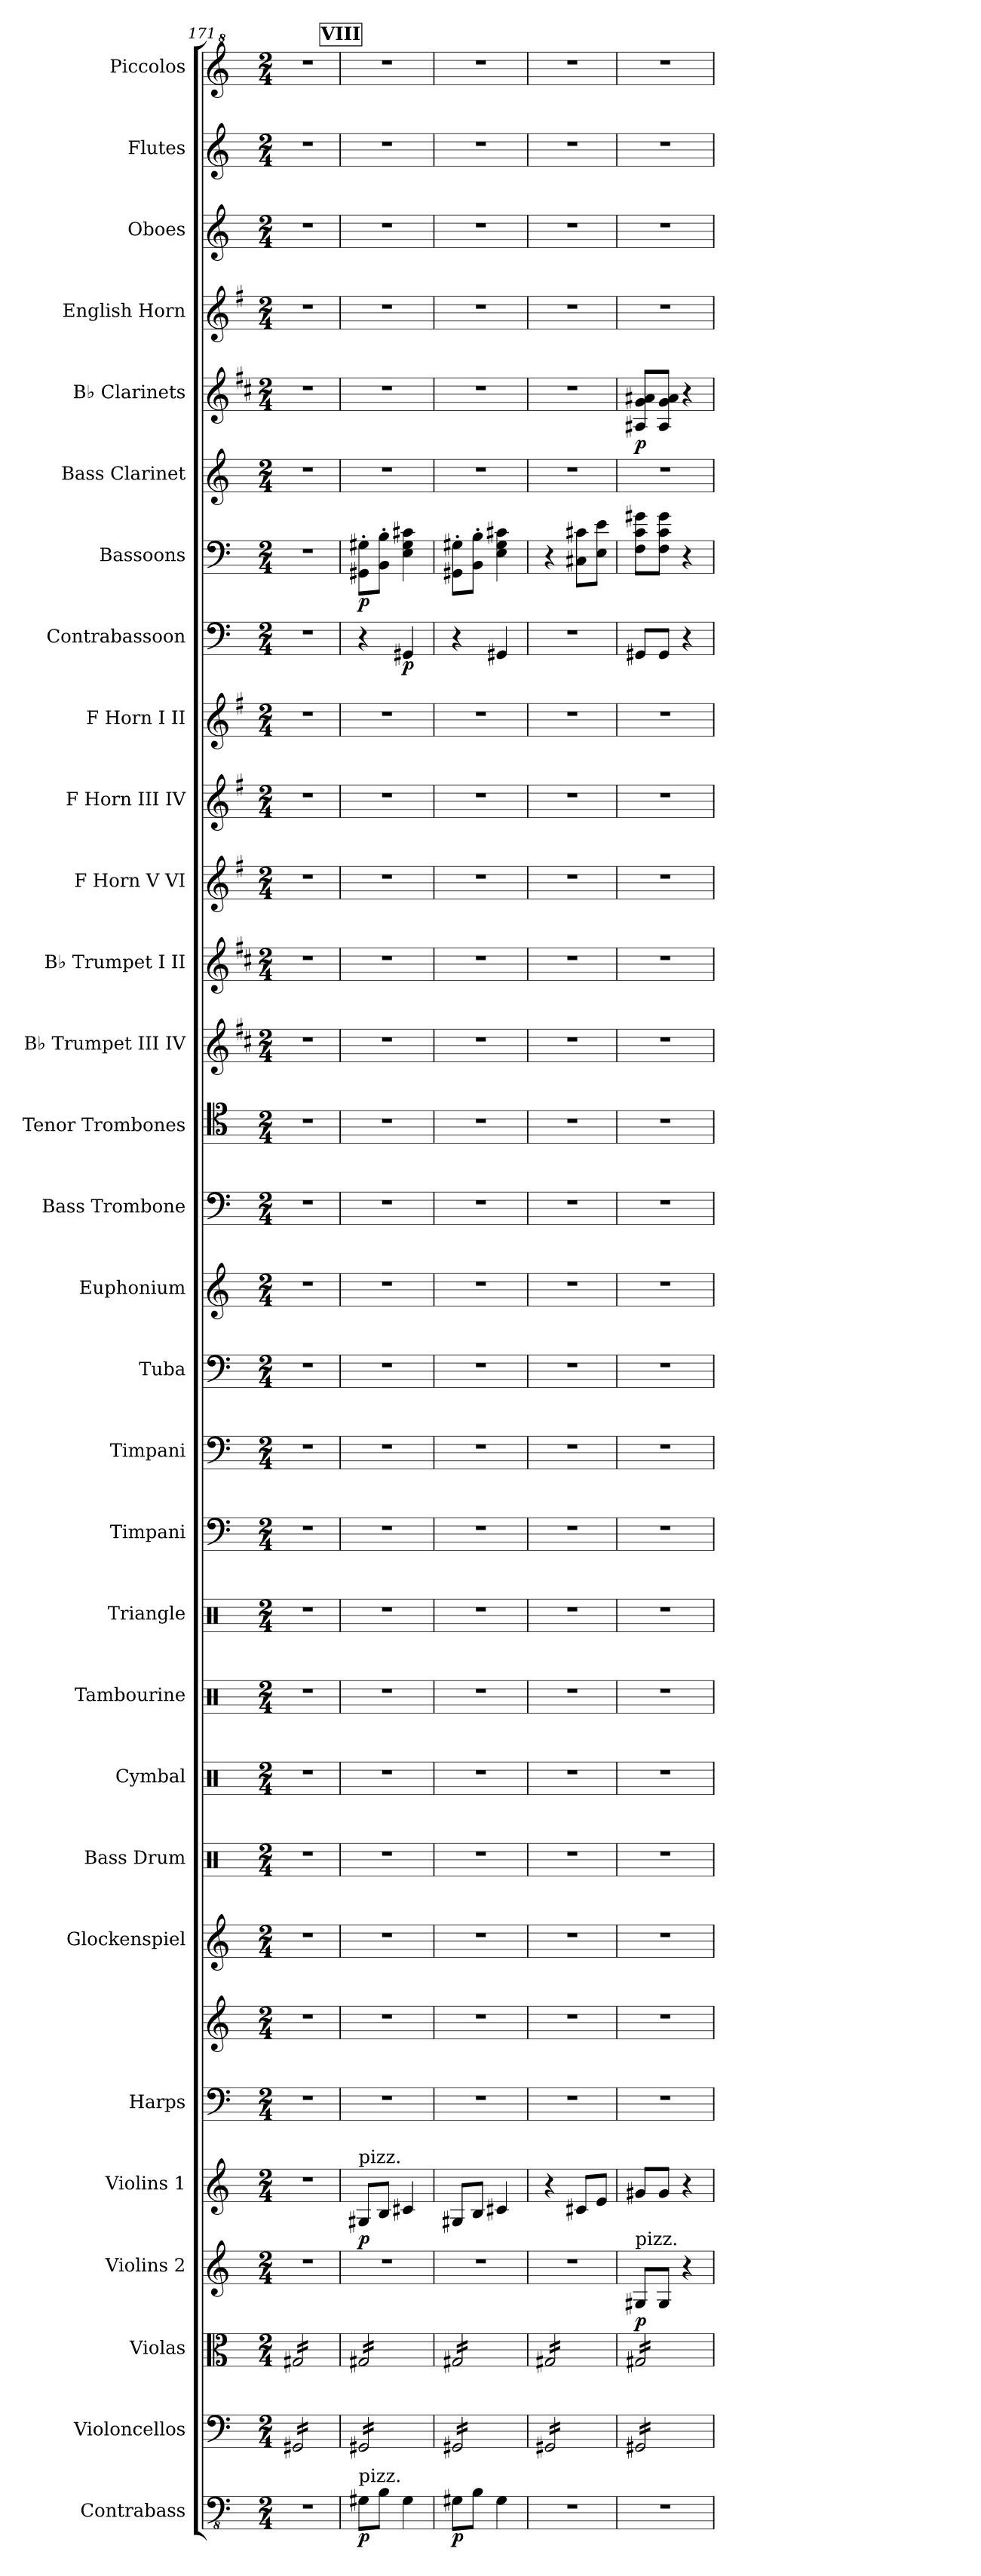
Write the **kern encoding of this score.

**kern	**dynam	**kern	**kern	**kern	**dynam	**kern	**dynam	**kern	**kern	**kern	**kern	**kern	**kern	**kern	**kern	**kern	**kern	**kern	**kern	**kern	**kern	**kern	**kern	**kern	**kern	**kern	**dynam	**kern	**dynam	**kern	**kern	**dynam	**kern	**kern	**kern	**kern
*part30	*part30	*part29	*part28	*part27	*part27	*part26	*part26	*part25	*part25	*part24	*part23	*part22	*part21	*part20	*part19	*part18	*part17	*part16	*part15	*part14	*part13	*part12	*part11	*part10	*part9	*part8	*part8	*part7	*part7	*part6	*part5	*part5	*part4	*part3	*part2	*part1
*staff31	*staff31	*staff30	*staff29	*staff28	*staff28	*staff27	*staff27	*staff26	*staff25	*staff24	*staff23	*staff22	*staff21	*staff20	*staff19	*staff18	*staff17	*staff16	*staff15	*staff14	*staff13	*staff12	*staff11	*staff10	*staff9	*staff8	*staff8	*staff7	*staff7	*staff6	*staff5	*staff5	*staff4	*staff3	*staff2	*staff1
*I"Contrabass	*	*I"Violoncellos	*I"Violas	*I"Violins 2	*	*I"Violins 1	*	*I"Harps	*	*I"Glockenspiel	*I"Bass Drum	*I"Cymbal	*I"Tambourine	*I"Triangle	*I"Timpani	*I"Timpani	*I"Tuba	*I"Euphonium	*I"Bass Trombone	*I"Tenor Trombones	*I"B♭ Trumpet III IV	*I"B♭ Trumpet I II	*I"F Horn V VI	*I"F Horn III IV	*I"F Horn I II	*I"Contrabassoon	*	*I"Bassoons	*	*I"Bass Clarinet	*I"B♭ Clarinets	*	*I"English Horn	*I"Oboes	*I"Flutes	*I"Piccolos
*I'Cb.	*	*I'Vc.	*I'Vla.	*I'Vln. 2	*	*I'Vln. 1	*	*I'Hrp.	*	*I'Glk.	*I'B. Dr.	*I'Cym.	*I'Tamb.	*I'Trgl.	*I'Timp.	*I'Timp.	*I'Tba.	*I'Euph.	*I'Tbn.	*I'Tbn.	*I'B♭ Tpt.	*I'B♭ Tpt.	*I'F Hn.	*I'F Hn.	*I'F Hn.	*I'Cbsn.	*	*I'Bsn.	*	*I'B. Cl.	*I'B♭ Cl.	*	*I'E. Hn.	*I'Ob.	*I'Fl.	*I'Picc.
*clefFv4	*	*clefF4	*clefC3	*clefG2	*	*clefG2	*	*clefF4	*clefG2	*clefG2	*clefX	*clefX	*clefX	*clefX	*clefF4	*clefF4	*clefF4	*clefG2	*clefF4	*clefC4	*clefG2	*clefG2	*clefG2	*clefG2	*clefG2	*clefF4	*	*clefF4	*	*clefG2	*clefG2	*	*clefG2	*clefG2	*clefG2	*clefG^2
*	*	*	*	*	*	*	*	*	*	*ITrd-14c-24	*	*	*	*	*	*	*	*ITrd8c14	*	*	*ITrd1c2	*ITrd1c2	*ITrd4c7	*ITrd4c7	*ITrd4c7	*ITrd7c12	*	*	*	*ITrd8c14	*ITrd1c2	*	*ITrd4c7	*	*	*
*k[]	*	*k[]	*k[]	*k[]	*	*k[]	*	*k[]	*k[]	*k[]	*k[]	*k[]	*k[]	*k[]	*k[]	*k[]	*k[]	*k[]	*k[]	*k[]	*k[]	*k[]	*k[]	*k[]	*k[]	*k[]	*	*k[]	*	*k[]	*k[]	*	*k[]	*k[]	*k[]	*k[]
*M2/4	*	*M2/4	*M2/4	*M2/4	*	*M2/4	*	*M2/4	*M2/4	*M2/4	*M2/4	*M2/4	*M2/4	*M2/4	*M2/4	*M2/4	*M2/4	*M2/4	*M2/4	*M2/4	*M2/4	*M2/4	*M2/4	*M2/4	*M2/4	*M2/4	*	*M2/4	*	*M2/4	*M2/4	*	*M2/4	*M2/4	*M2/4	*M2/4
=171	=171	=171	=171	=171	=171	=171	=171	=171	=171	=171	=171	=171	=171	=171	=171	=171	=171	=171	=171	=171	=171	=171	=171	=171	=171	=171	=171	=171	=171	=171	=171	=171	=171	=171	=171	=171
*	*	*tremolo	*	*	*	*	*	*	*	*	*	*	*	*	*	*	*	*	*	*	*	*	*	*	*	*	*	*	*	*	*	*	*	*	*	*
*	*	*	*tremolo	*	*	*	*	*	*	*	*	*	*	*	*	*	*	*	*	*	*	*	*	*	*	*	*	*	*	*	*	*	*	*	*	*
2r	.	16GG#X/LL	16G#X/LL	2r	.	2r	.	2r	2r	2r	2r	2r	2r	2r	2r	2r	2r	2r	2r	2r	2r	2r	2r	2r	2r	2r	.	2r	.	2r	2r	.	2r	2r	2r	2r
.	.	16GG#X/	16G#X/	.	.	.	.	.	.	.	.	.	.	.	.	.	.	.	.	.	.	.	.	.	.	.	.	.	.	.	.	.	.	.	.	.
.	.	16GG#X/	16G#X/	.	.	.	.	.	.	.	.	.	.	.	.	.	.	.	.	.	.	.	.	.	.	.	.	.	.	.	.	.	.	.	.	.
.	.	16GG#X/	16G#X/	.	.	.	.	.	.	.	.	.	.	.	.	.	.	.	.	.	.	.	.	.	.	.	.	.	.	.	.	.	.	.	.	.
.	.	16GG#X/	16G#X/	.	.	.	.	.	.	.	.	.	.	.	.	.	.	.	.	.	.	.	.	.	.	.	.	.	.	.	.	.	.	.	.	.
.	.	16GG#X/	16G#X/	.	.	.	.	.	.	.	.	.	.	.	.	.	.	.	.	.	.	.	.	.	.	.	.	.	.	.	.	.	.	.	.	.
.	.	16GG#X/	16G#X/	.	.	.	.	.	.	.	.	.	.	.	.	.	.	.	.	.	.	.	.	.	.	.	.	.	.	.	.	.	.	.	.	.
.	.	16GG#X/JJ	16G#X/JJ	.	.	.	.	.	.	.	.	.	.	.	.	.	.	.	.	.	.	.	.	.	.	.	.	.	.	.	.	.	.	.	.	.
!!LO:REH:place=s1:a:B:fs=14:t=VIII
=172	=172	=172	=172	=172	=172	=172	=172	=172	=172	=172	=172	=172	=172	=172	=172	=172	=172	=172	=172	=172	=172	=172	=172	=172	=172	=172	=172	=172	=172	=172	=172	=172	=172	=172	=172	=172
!	!	!	!	!	!	!LO:TX:a:t=pizz.	!	!	!	!	!	!	!	!	!	!	!	!	!	!	!	!	!	!	!	!	!	!	!	!	!	!	!	!	!	!
!LO:TX:a:t=pizz.	!	!	!	!	!	!	!	!	!	!	!	!	!	!	!	!	!	!	!	!	!	!	!	!	!	!	!	!	!	!	!	!	!	!	!	!
!	!LO:DY:b	!	!	!	!	!	!LO:DY:b	!	!	!	!	!	!	!	!	!	!	!	!	!	!	!	!	!	!	!	!	!	!LO:DY:b	!	!	!	!	!	!	!
8GG#X\L	p	16GG#X/LL	16G#X/LL	2r	.	8G#X/L	p	2r	2r	2r	2r	2r	2r	2r	2r	2r	2r	2r	2r	2r	2r	2r	2r	2r	2r	4r	.	8GG#X\' 8G#X\'L	p	2r	2r	.	2r	2r	2r	2r
.	.	16GG#X/	16G#X/	.	.	.	.	.	.	.	.	.	.	.	.	.	.	.	.	.	.	.	.	.	.	.	.	.	.	.	.	.	.	.	.	.
8BB\J	.	16GG#X/	16G#X/	.	.	8B/J	.	.	.	.	.	.	.	.	.	.	.	.	.	.	.	.	.	.	.	.	.	8BB\' 8B\'J	.	.	.	.	.	.	.	.
.	.	16GG#X/	16G#X/	.	.	.	.	.	.	.	.	.	.	.	.	.	.	.	.	.	.	.	.	.	.	.	.	.	.	.	.	.	.	.	.	.
!	!	!	!	!	!	!	!	!	!	!	!	!	!	!	!	!	!	!	!	!	!	!	!	!	!	!	!LO:DY:b	!	!	!	!	!	!	!	!	!
4GG#\	.	16GG#X/	16G#X/	.	.	4c#X/	.	.	.	.	.	.	.	.	.	.	.	.	.	.	.	.	.	.	.	4GGG#X/	p	4E\ 4G#\ 4c#X\	.	.	.	.	.	.	.	.
.	.	16GG#X/	16G#X/	.	.	.	.	.	.	.	.	.	.	.	.	.	.	.	.	.	.	.	.	.	.	.	.	.	.	.	.	.	.	.	.	.
.	.	16GG#X/	16G#X/	.	.	.	.	.	.	.	.	.	.	.	.	.	.	.	.	.	.	.	.	.	.	.	.	.	.	.	.	.	.	.	.	.
.	.	16GG#X/JJ	16G#X/JJ	.	.	.	.	.	.	.	.	.	.	.	.	.	.	.	.	.	.	.	.	.	.	.	.	.	.	.	.	.	.	.	.	.
=173	=173	=173	=173	=173	=173	=173	=173	=173	=173	=173	=173	=173	=173	=173	=173	=173	=173	=173	=173	=173	=173	=173	=173	=173	=173	=173	=173	=173	=173	=173	=173	=173	=173	=173	=173	=173
!	!LO:DY:b	!	!	!	!	!	!	!	!	!	!	!	!	!	!	!	!	!	!	!	!	!	!	!	!	!	!	!	!	!	!	!	!	!	!	!
8GG#X\L	p	16GG#X/LL	16G#X/LL	2r	.	8G#X/L	.	2r	2r	2r	2r	2r	2r	2r	2r	2r	2r	2r	2r	2r	2r	2r	2r	2r	2r	4r	.	8GG#X\' 8G#X\'L	.	2r	2r	.	2r	2r	2r	2r
.	.	16GG#X/	16G#X/	.	.	.	.	.	.	.	.	.	.	.	.	.	.	.	.	.	.	.	.	.	.	.	.	.	.	.	.	.	.	.	.	.
8BB\J	.	16GG#X/	16G#X/	.	.	8B/J	.	.	.	.	.	.	.	.	.	.	.	.	.	.	.	.	.	.	.	.	.	8BB\' 8B\'J	.	.	.	.	.	.	.	.
.	.	16GG#X/	16G#X/	.	.	.	.	.	.	.	.	.	.	.	.	.	.	.	.	.	.	.	.	.	.	.	.	.	.	.	.	.	.	.	.	.
4GG#\	.	16GG#X/	16G#X/	.	.	4c#X/	.	.	.	.	.	.	.	.	.	.	.	.	.	.	.	.	.	.	.	4GGG#X/	.	4E\ 4G#\ 4c#X\	.	.	.	.	.	.	.	.
.	.	16GG#X/	16G#X/	.	.	.	.	.	.	.	.	.	.	.	.	.	.	.	.	.	.	.	.	.	.	.	.	.	.	.	.	.	.	.	.	.
.	.	16GG#X/	16G#X/	.	.	.	.	.	.	.	.	.	.	.	.	.	.	.	.	.	.	.	.	.	.	.	.	.	.	.	.	.	.	.	.	.
.	.	16GG#X/JJ	16G#X/JJ	.	.	.	.	.	.	.	.	.	.	.	.	.	.	.	.	.	.	.	.	.	.	.	.	.	.	.	.	.	.	.	.	.
=174	=174	=174	=174	=174	=174	=174	=174	=174	=174	=174	=174	=174	=174	=174	=174	=174	=174	=174	=174	=174	=174	=174	=174	=174	=174	=174	=174	=174	=174	=174	=174	=174	=174	=174	=174	=174
2r	.	16GG#X/LL	16G#X/LL	2r	.	4r	.	2r	2r	2r	2r	2r	2r	2r	2r	2r	2r	2r	2r	2r	2r	2r	2r	2r	2r	2r	.	4r	.	2r	2r	.	2r	2r	2r	2r
.	.	16GG#X/	16G#X/	.	.	.	.	.	.	.	.	.	.	.	.	.	.	.	.	.	.	.	.	.	.	.	.	.	.	.	.	.	.	.	.	.
.	.	16GG#X/	16G#X/	.	.	.	.	.	.	.	.	.	.	.	.	.	.	.	.	.	.	.	.	.	.	.	.	.	.	.	.	.	.	.	.	.
.	.	16GG#X/	16G#X/	.	.	.	.	.	.	.	.	.	.	.	.	.	.	.	.	.	.	.	.	.	.	.	.	.	.	.	.	.	.	.	.	.
.	.	16GG#X/	16G#X/	.	.	8c#X/L	.	.	.	.	.	.	.	.	.	.	.	.	.	.	.	.	.	.	.	.	.	8C#X\ 8c#X\L	.	.	.	.	.	.	.	.
.	.	16GG#X/	16G#X/	.	.	.	.	.	.	.	.	.	.	.	.	.	.	.	.	.	.	.	.	.	.	.	.	.	.	.	.	.	.	.	.	.
.	.	16GG#X/	16G#X/	.	.	8e/J	.	.	.	.	.	.	.	.	.	.	.	.	.	.	.	.	.	.	.	.	.	8E\ 8e\J	.	.	.	.	.	.	.	.
.	.	16GG#X/JJ	16G#X/JJ	.	.	.	.	.	.	.	.	.	.	.	.	.	.	.	.	.	.	.	.	.	.	.	.	.	.	.	.	.	.	.	.	.
=175	=175	=175	=175	=175	=175	=175	=175	=175	=175	=175	=175	=175	=175	=175	=175	=175	=175	=175	=175	=175	=175	=175	=175	=175	=175	=175	=175	=175	=175	=175	=175	=175	=175	=175	=175	=175
!	!	!	!	!LO:TX:a:t=pizz.	!	!	!	!	!	!	!	!	!	!	!	!	!	!	!	!	!	!	!	!	!	!	!	!	!	!	!	!	!	!	!	!
!	!	!	!	!	!LO:DY:b	!	!	!	!	!	!	!	!	!	!	!	!	!	!	!	!	!	!	!	!	!	!	!	!	!	!	!LO:DY:b	!	!	!	!
2r	.	16GG#X/LL	16G#X/LL	8G#X/L	p	8g#X/L	.	2r	2r	2r	2r	2r	2r	2r	2r	2r	2r	2r	2r	2r	2r	2r	2r	2r	2r	8GGG#X/L	.	8F\ 8c\ 8g#X\L	.	2r	8G#X/ 8f/ 8g#X/L	p	2r	2r	2r	2r
.	.	16GG#X/	16G#X/	.	.	.	.	.	.	.	.	.	.	.	.	.	.	.	.	.	.	.	.	.	.	.	.	.	.	.	.	.	.	.	.	.
.	.	16GG#X/	16G#X/	8G#/J	.	8g#/J	.	.	.	.	.	.	.	.	.	.	.	.	.	.	.	.	.	.	.	8GGG#/J	.	8F\ 8c\ 8g#\J	.	.	8G#/ 8f/ 8g#/J	.	.	.	.	.
.	.	16GG#X/	16G#X/	.	.	.	.	.	.	.	.	.	.	.	.	.	.	.	.	.	.	.	.	.	.	.	.	.	.	.	.	.	.	.	.	.
.	.	16GG#X/	16G#X/	4r	.	4r	.	.	.	.	.	.	.	.	.	.	.	.	.	.	.	.	.	.	.	4r	.	4r	.	.	4r	.	.	.	.	.
.	.	16GG#X/	16G#X/	.	.	.	.	.	.	.	.	.	.	.	.	.	.	.	.	.	.	.	.	.	.	.	.	.	.	.	.	.	.	.	.	.
.	.	16GG#X/	16G#X/	.	.	.	.	.	.	.	.	.	.	.	.	.	.	.	.	.	.	.	.	.	.	.	.	.	.	.	.	.	.	.	.	.
.	.	16GG#X/JJ	16G#X/JJ	.	.	.	.	.	.	.	.	.	.	.	.	.	.	.	.	.	.	.	.	.	.	.	.	.	.	.	.	.	.	.	.	.
*	*	*	*Xtremolo	*	*	*	*	*	*	*	*	*	*	*	*	*	*	*	*	*	*	*	*	*	*	*	*	*	*	*	*	*	*	*	*	*
*	*	*Xtremolo	*	*	*	*	*	*	*	*	*	*	*	*	*	*	*	*	*	*	*	*	*	*	*	*	*	*	*	*	*	*	*	*	*	*
=	=	=	=	=	=	=	=	=	=	=	=	=	=	=	=	=	=	=	=	=	=	=	=	=	=	=	=	=	=	=	=	=	=	=	=	=
*-	*-	*-	*-	*-	*-	*-	*-	*-	*-	*-	*-	*-	*-	*-	*-	*-	*-	*-	*-	*-	*-	*-	*-	*-	*-	*-	*-	*-	*-	*-	*-	*-	*-	*-	*-	*-
